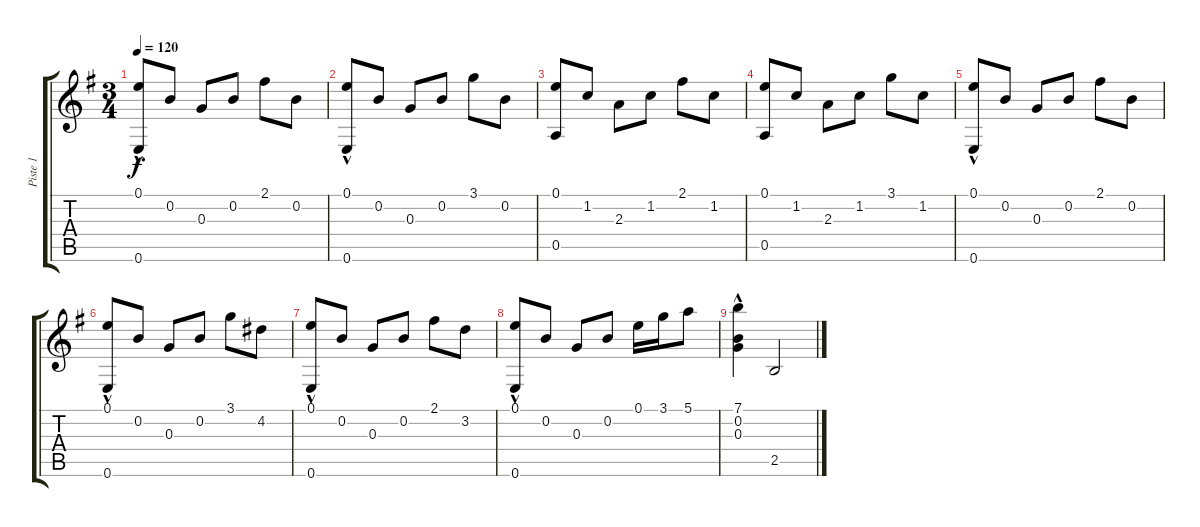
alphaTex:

\track ("Piste 1" "Piste 1") {instrument acousticguitarnylon}
\staff {score tabs}
\tuning (E4 B3 G3 D3 A2 E2) {hide}
\ts (3 4)
\tempo 120
\clef g2
\ks g
(0.1 0.6{hac}).8{dy f} 0.2.8 0.3.8 0.2.8 2.1.8 0.2.8 |
(0.1 0.6{hac}).8 0.2.8 0.3.8 0.2.8 3.1.8 0.2.8 |
(0.1 0.5).8 1.2.8 2.3.8 1.2.8 2.1.8 1.2.8 |
(0.1 0.5).8 1.2.8 2.3.8 1.2.8 3.1.8 1.2.8 |
(0.1 0.6{hac}).8 0.2.8 0.3.8 0.2.8 2.1.8 0.2.8 |
(0.1 0.6{hac}).8 0.2.8 0.3.8 0.2.8 3.1.8 4.2.8 |
(0.1 0.6{hac}).8 0.2.8 0.3.8 0.2.8 2.1.8 3.2.8 |
(0.1 0.6{hac}).8 0.2.8 0.3.8 0.2.8 0.1.16 3.1.16 5.1.8 |
(7.1{hac} 0.2{hac} 0.3{hac}).4 2.5.2
